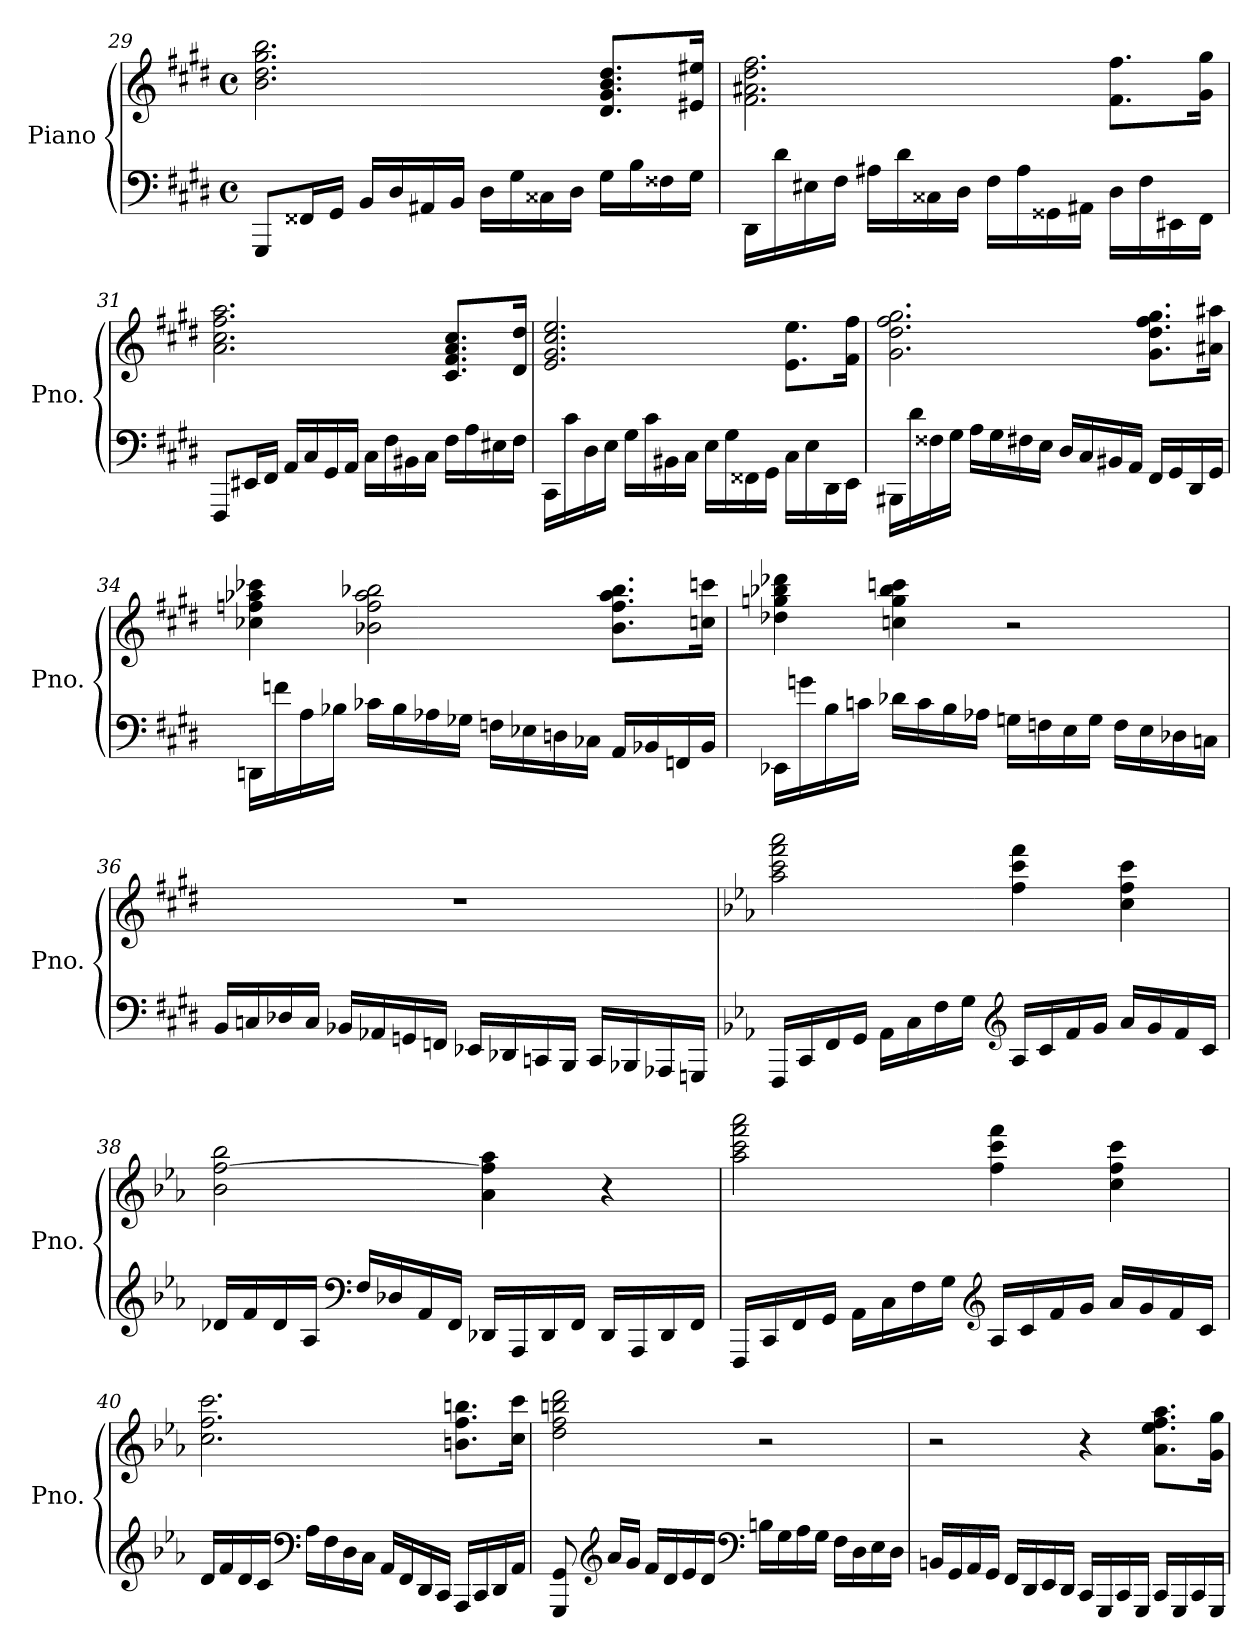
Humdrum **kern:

**kern	**kern
*part1	*part1
*staff2	*staff1
*I"Piano	*
*I'Pno.	*
*clefF4	*clefG2
*k[f#c#g#d#]	*k[f#c#g#d#]
*M4/4	*M4/4
*met(c)	*met(c)
=29	=29
8GGG#/L	2.b\ 2.dd#\ 2.gg#\ 2.bb\
16FF##X/L	.
16GG#/JJ	.
16BB/LL	.
16D#/	.
16AA#X/	.
16BB/JJ	.
16D#\LL	.
16G#\	.
16C##X\	.
16D#\JJ	.
16G#\LL	8.d#/ 8.g#/ 8.b/ 8.dd#/L
16B\	.
16F##X\	.
16G#\JJ	16e#X/ 16ee#X/Jk
=30	=30
16DD#\LL	2.f#\ 2.a#X\ 2.dd#\ 2.ff#\
16d#\	.
16E#X\	.
16F#\JJ	.
16A#X\LL	.
16d#\	.
16C##X\	.
16D#\JJ	.
16F#\LL	.
16A#\	.
16GG##X\	.
16AA#X\JJ	.
16D#\LL	8.f#\ 8.ff#\L
16F#\	.
16EE#X\	.
16FF#\JJ	16g#\ 16gg#\Jk
!!LO:LB:g=z
=31	=31
8FFF#/L	2.a\ 2.cc#\ 2.ff#\ 2.aa\
16EE#X/L	.
16FF#/JJ	.
16AA/LL	.
16C#/	.
16GG#/	.
16AA/JJ	.
16C#\LL	.
16F#\	.
16BB#X\	.
16C#\JJ	.
16F#\LL	8.c#/ 8.f#/ 8.a/ 8.cc#/L
16A\	.
16E#X\	.
16F#\JJ	16d#/ 16dd#/Jk
=32	=32
16CC#\LL	2.e/ 2.g#/ 2.cc#/ 2.ee/
16c#\	.
16D#\	.
16E\JJ	.
16G#\LL	.
16c#\	.
16BB#X\	.
16C#\JJ	.
16E\LL	.
16G#\	.
16FF##X\	.
16GG#\JJ	.
16C#\LL	8.e\ 8.ee\L
16E\	.
16DD#\	.
16EE\JJ	16f#\ 16ff#\Jk
=33	=33
16BBB#X\LL	2.g#\ 2.dd#\ 2.ff#\ 2.gg#\
16d#\	.
16F##X\	.
16G#\JJ	.
16A\LL	.
16G#\	.
16F#X\	.
16E\JJ	.
16D#/LL	.
16C#/	.
16BB#X/	.
16AA/JJ	.
16FF#/LL	8.g#\ 8.dd#\ 8.ff#\ 8.gg#\L
16GG#/	.
16DD#/	.
16GG#/JJ	16a#X\ 16aa#X\Jk
!!LO:LB:g=z
=34	=34
16DDn\LL	4cc-X\ 4ffn\ 4aa-X\ 4ccc-X\
16fn\	.
16A\	.
16B-X\JJ	.
16c-X\LL	2b-X\ 2ff\ 2aa-\ 2bb-X\
16B-\	.
16A-X\	.
16G-X\JJ	.
16Fn\LL	.
16E-X\	.
16Dn\	.
16C-X\JJ	.
16AA/LL	8.b-\ 8.ff\ 8.aa-\ 8.bb-\L
16BB-X/	.
16FFn/	.
16BB-/JJ	16ccn\ 16cccn\Jk
=35	=35
16EE-X\LL	4dd-X\ 4ggn\ 4bb-X\ 4ddd-X\
16gn\	.
16B\	.
16cn\JJ	.
16d-X\LL	4ccn\ 4gg\ 4bb-\ 4cccn\
16c\	.
16B\	.
16A-X\JJ	.
16Gn\LL	2r
16Fn\	.
16E\	.
16G\JJ	.
16F\LL	.
16E\	.
16D-X\	.
16Cn\JJ	.
!!LO:LB:g=z
=36	=36
16BB/LL	1r
16Cn/	.
16D-X/	.
16C/JJ	.
16BB-X/LL	.
16AA-X/	.
16GGn/	.
16FFn/JJ	.
16EE-X/LL	.
16DD-X/	.
16CCn/	.
16BBB/JJ	.
16CC/LL	.
16BBB-X/	.
16AAA-X/	.
16GGGn/JJ	.
=37	=37
*k[b-e-a-]	*k[b-e-a-]
16FFF/LL	2aa-\ 2ccc\ 2fff\ 2aaa-\
16CC/	.
16FF/	.
16GG/JJ	.
16AA-\LL	.
16C\	.
16F\	.
16G\JJ	.
*clefG2	*
16A-/LL	4ff\ 4ccc\ 4fff\
16c/	.
16f/	.
16g/JJ	.
16a-/LL	4cc\ 4ff\ 4ccc\
16g/	.
16f/	.
16c/JJ	.
=38	=38
16d-X/LL	2b-\ [2ff\ 2bb-\
16f/	.
16d-/	.
16A-/JJ	.
*clefF4	*
16F/LL	.
16D-X/	.
16AA-/	.
16FF/JJ	.
16DD-X/LL	4a-\ 4ff\] 4aa-\
16AAA-/	.
16DD-/	.
16FF/JJ	.
16DD-/LL	4r
16AAA-/	.
16DD-/	.
16FF/JJ	.
!!LO:LB:g=z
=39	=39
16FFF/LL	2aa-\ 2ccc\ 2fff\ 2aaa-\
16CC/	.
16FF/	.
16GG/JJ	.
16AA-\LL	.
16C\	.
16F\	.
16G\JJ	.
*clefG2	*
16A-/LL	4ff\ 4ccc\ 4fff\
16c/	.
16f/	.
16g/JJ	.
16a-/LL	4cc\ 4ff\ 4ccc\
16g/	.
16f/	.
16c/JJ	.
=40	=40
16d/LL	2.cc\ 2.ff\ 2.ccc\
16f/	.
16d/	.
16c/JJ	.
*clefF4	*
16A-\LL	.
16F\	.
16D\	.
16C\JJ	.
16AA-/LL	.
16FF/	.
16DD/	.
16CC/JJ	.
16AAA-/LL	8.bn\ 8.ff\ 8.bbn\L
16CC/	.
16DD/	.
16AA-/JJ	16cc\ 16ccc\Jk
=41	=41
8GGG/ 8GG/	2dd\ 2ff\ 2bbn\ 2ddd\
*clefG2	*
16a-/LL	.
16g/JJ	.
16f/LL	.
16d/	.
16e-/	.
16d/JJ	.
*clefF4	*
16Bn\LL	2r
16G\	.
16A-\	.
16G\JJ	.
16F\LL	.
16D\	.
16E-\	.
16D\JJ	.
!!LO:PB:g=z
=42	=42
16BBn/LL	2r
16GG/	.
16AA-/	.
16GG/JJ	.
16FF/LL	.
16DD/	.
16EE-/	.
16DD/JJ	.
16CC/LL	4r
16GGG/	.
16CC/	.
16GGG/JJ	.
16CC/LL	8.a-\ 8.ee-\ 8.ff\ 8.aa-\L
16GGG/	.
16CC/	.
16GGG/JJ	16g\ 16gg\Jk
=	=
*-	*-
